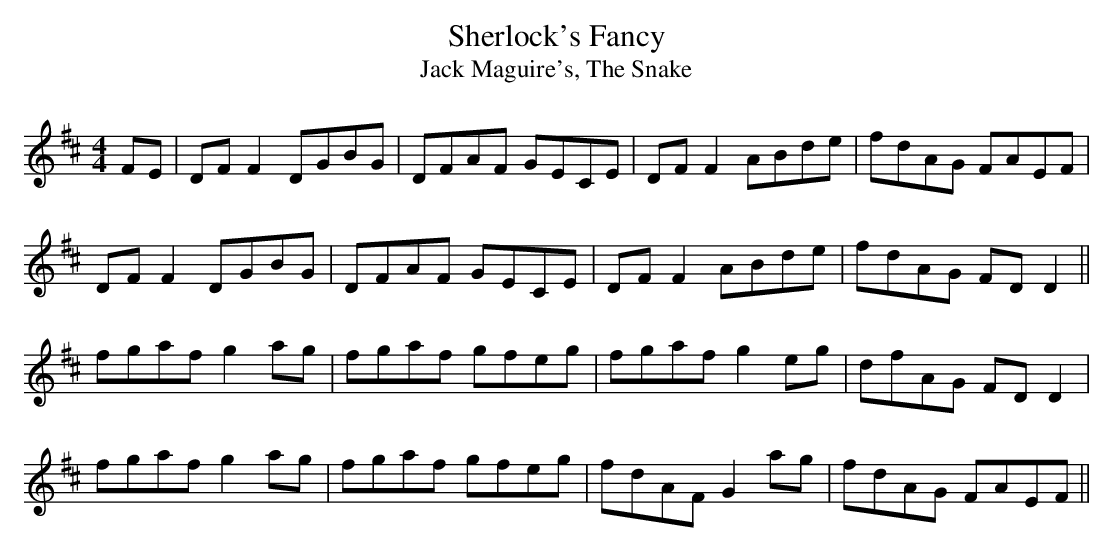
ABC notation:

X:1
T: Sherlock's Fancy
T: Jack Maguire's, The Snake
M: 4/4
L: 1/8
K: D
FE|DF F2 DGBG|DFAF GECE|DF F2 ABde|fdAG FAEF|
DF F2 DGBG|DFAF GECE|DF F2 ABde|fdAG FD D2||
fgaf g2 ag|fgaf gfeg|fgaf g2 eg|dfAG FD D2|
fgaf g2 ag|fgaf gfeg|fdAF G2 ag|fdAG FAEF||
